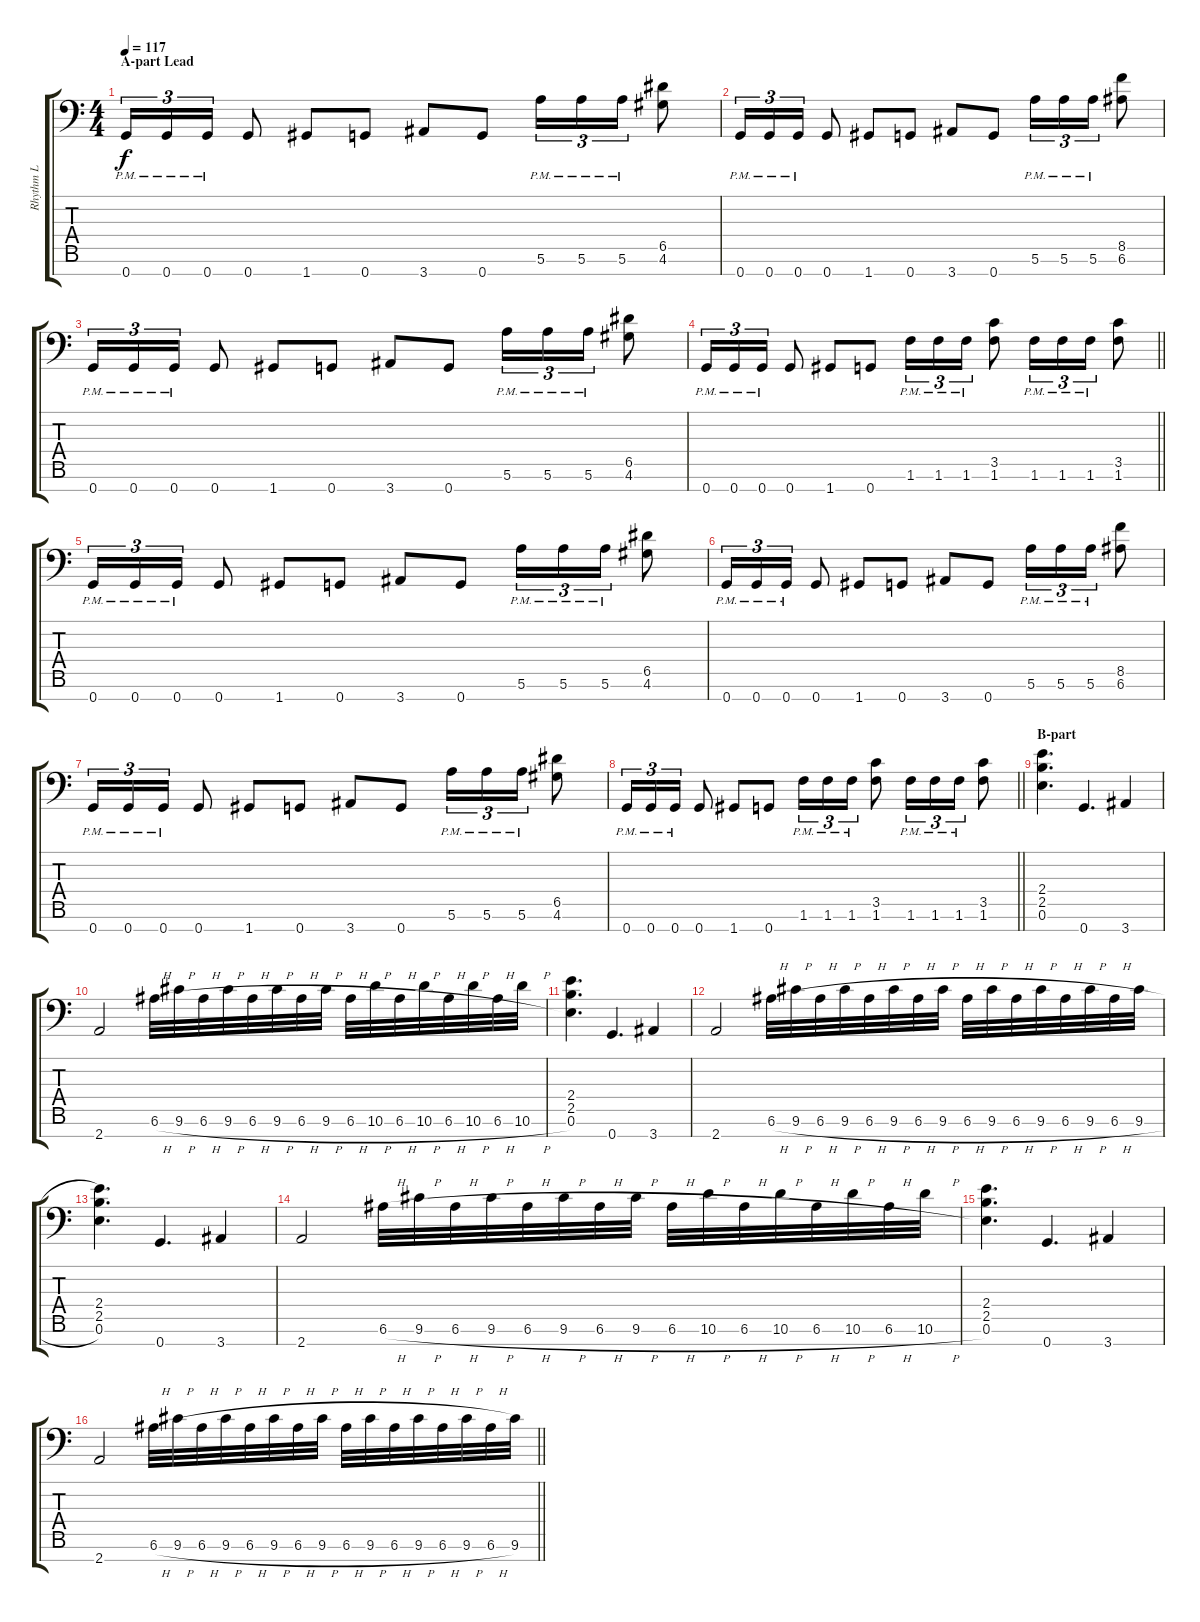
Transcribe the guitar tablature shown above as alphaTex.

\track ("Rhythm L" "Rhythm L") {instrument distortionguitar}
\staff {score tabs}
\tuning (E4 B3 G3 D3 A2 E2 G1) {hide}
\ts (4 4)
\section ("" "A-part Lead")
\tempo 117
\clef f4
\ks c
0.7{pm}.16{tu (3 2) dy f} 0.7{pm}.16{tu (3 2)} 0.7{pm}.16{tu (3 2)} 0.7.8 1.7.8 0.7.8 3.7.8 0.7.8 5.6{pm}.16{tu (3 2)} 5.6{pm}.16{tu (3 2)} 5.6{pm}.16{tu (3 2)} (6.5 4.6).8 |
0.7{pm}.16{tu (3 2)} 0.7{pm}.16{tu (3 2)} 0.7{pm}.16{tu (3 2)} 0.7.8 1.7.8 0.7.8 3.7.8 0.7.8 5.6{pm}.16{tu (3 2)} 5.6{pm}.16{tu (3 2)} 5.6{pm}.16{tu (3 2)} (8.5 6.6).8 |
0.7{pm}.16{tu (3 2)} 0.7{pm}.16{tu (3 2)} 0.7{pm}.16{tu (3 2)} 0.7.8 1.7.8 0.7.8 3.7.8 0.7.8 5.6{pm}.16{tu (3 2)} 5.6{pm}.16{tu (3 2)} 5.6{pm}.16{tu (3 2)} (6.5 4.6).8 |
\barLineRight lightlight
0.7{pm}.16{tu (3 2)} 0.7{pm}.16{tu (3 2)} 0.7{pm}.16{tu (3 2)} 0.7.8 1.7.8 0.7.8 1.6{pm}.16{tu (3 2)} 1.6{pm}.16{tu (3 2)} 1.6{pm}.16{tu (3 2)} (3.5 1.6).8 1.6{pm}.16{tu (3 2)} 1.6{pm}.16{tu (3 2)} 1.6{pm}.16{tu (3 2)} (3.5 1.6).8 |
0.7{pm}.16{tu (3 2)} 0.7{pm}.16{tu (3 2)} 0.7{pm}.16{tu (3 2)} 0.7.8 1.7.8 0.7.8 3.7.8 0.7.8 5.6{pm}.16{tu (3 2)} 5.6{pm}.16{tu (3 2)} 5.6{pm}.16{tu (3 2)} (6.5 4.6).8 |
0.7{pm}.16{tu (3 2)} 0.7{pm}.16{tu (3 2)} 0.7{pm}.16{tu (3 2)} 0.7.8 1.7.8 0.7.8 3.7.8 0.7.8 5.6{pm}.16{tu (3 2)} 5.6{pm}.16{tu (3 2)} 5.6{pm}.16{tu (3 2)} (8.5 6.6).8 |
0.7{pm}.16{tu (3 2)} 0.7{pm}.16{tu (3 2)} 0.7{pm}.16{tu (3 2)} 0.7.8 1.7.8 0.7.8 3.7.8 0.7.8 5.6{pm}.16{tu (3 2)} 5.6{pm}.16{tu (3 2)} 5.6{pm}.16{tu (3 2)} (6.5 4.6).8 |
\barLineRight lightlight
0.7{pm}.16{tu (3 2)} 0.7{pm}.16{tu (3 2)} 0.7{pm}.16{tu (3 2)} 0.7.8 1.7.8 0.7.8 1.6{pm}.16{tu (3 2)} 1.6{pm}.16{tu (3 2)} 1.6{pm}.16{tu (3 2)} (3.5 1.6).8 1.6{pm}.16{tu (3 2)} 1.6{pm}.16{tu (3 2)} 1.6{pm}.16{tu (3 2)} (3.5 1.6).8 |
\section ("" "B-part")
(2.4 2.5 0.6).4{d} 0.7.4{d} 3.7.4 |
2.7.2 6.6{h}.32 9.6{h}.32 6.6{h}.32 9.6{h}.32 6.6{h}.32 9.6{h}.32 6.6{h}.32 9.6{h}.32 6.6{h}.32 10.6{h}.32 6.6{h}.32 10.6{h}.32 6.6{h}.32 10.6{h}.32 6.6{h}.32 10.6{h}.32 |
(2.4 2.5 0.6).4{d} 0.7.4{d} 3.7.4 |
2.7.2 6.6{h}.32 9.6{h}.32 6.6{h}.32 9.6{h}.32 6.6{h}.32 9.6{h}.32 6.6{h}.32 9.6{h}.32 6.6{h}.32 9.6{h}.32 6.6{h}.32 9.6{h}.32 6.6{h}.32 9.6{h}.32 6.6{h}.32 9.6{h}.32 |
(2.4 2.5 0.6).4{d} 0.7.4{d} 3.7.4 |
2.7.2 6.6{h}.32 9.6{h}.32 6.6{h}.32 9.6{h}.32 6.6{h}.32 9.6{h}.32 6.6{h}.32 9.6{h}.32 6.6{h}.32 10.6{h}.32 6.6{h}.32 10.6{h}.32 6.6{h}.32 10.6{h}.32 6.6{h}.32 10.6{h}.32 |
(2.4 2.5 0.6).4{d} 0.7.4{d} 3.7.4 |
\barLineRight lightlight
2.7.2 6.6{h}.32 9.6{h}.32 6.6{h}.32 9.6{h}.32 6.6{h}.32 9.6{h}.32 6.6{h}.32 9.6{h}.32 6.6{h}.32 9.6{h}.32 6.6{h}.32 9.6{h}.32 6.6{h}.32 9.6{h}.32 6.6{h}.32 9.6.32
